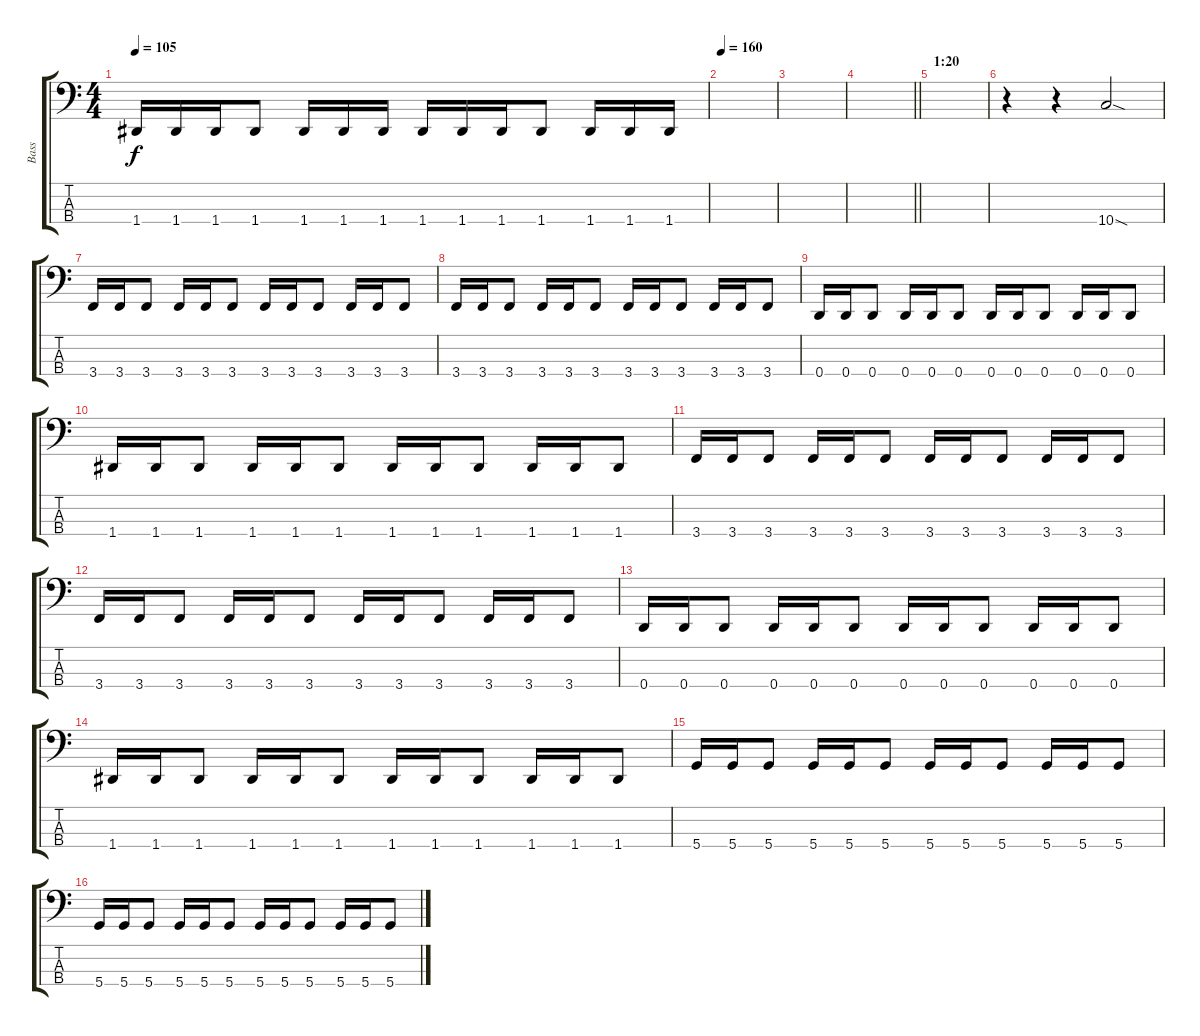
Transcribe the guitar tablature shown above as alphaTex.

\track ("Bass" "Bass") {instrument electricbassfinger}
\staff {score tabs}
\tuning (G2 D2 A1 D1) {hide}
\ts (4 4)
\tempo 105
\clef f4
\ks c
1.4.16{dy f} 1.4.16 1.4.16 1.4.8 1.4.16 1.4.16 1.4.16 1.4.16 1.4.16 1.4.16 1.4.8 1.4.16 1.4.16 1.4.16 |
\tempo 160
|
|
\barLineRight lightlight
|
\section ("" "1:20")
|
r.4 r.4 10.4{sod}.2 |
3.4.16 3.4.16 3.4.8 3.4.16 3.4.16 3.4.8 3.4.16 3.4.16 3.4.8 3.4.16 3.4.16 3.4.8 |
3.4.16 3.4.16 3.4.8 3.4.16 3.4.16 3.4.8 3.4.16 3.4.16 3.4.8 3.4.16 3.4.16 3.4.8 |
0.4.16 0.4.16 0.4.8 0.4.16 0.4.16 0.4.8 0.4.16 0.4.16 0.4.8 0.4.16 0.4.16 0.4.8 |
1.4.16 1.4.16 1.4.8 1.4.16 1.4.16 1.4.8 1.4.16 1.4.16 1.4.8 1.4.16 1.4.16 1.4.8 |
3.4.16 3.4.16 3.4.8 3.4.16 3.4.16 3.4.8 3.4.16 3.4.16 3.4.8 3.4.16 3.4.16 3.4.8 |
3.4.16 3.4.16 3.4.8 3.4.16 3.4.16 3.4.8 3.4.16 3.4.16 3.4.8 3.4.16 3.4.16 3.4.8 |
0.4.16 0.4.16 0.4.8 0.4.16 0.4.16 0.4.8 0.4.16 0.4.16 0.4.8 0.4.16 0.4.16 0.4.8 |
1.4.16 1.4.16 1.4.8 1.4.16 1.4.16 1.4.8 1.4.16 1.4.16 1.4.8 1.4.16 1.4.16 1.4.8 |
5.4.16 5.4.16 5.4.8 5.4.16 5.4.16 5.4.8 5.4.16 5.4.16 5.4.8 5.4.16 5.4.16 5.4.8 |
5.4.16 5.4.16 5.4.8 5.4.16 5.4.16 5.4.8 5.4.16 5.4.16 5.4.8 5.4.16 5.4.16 5.4.8
